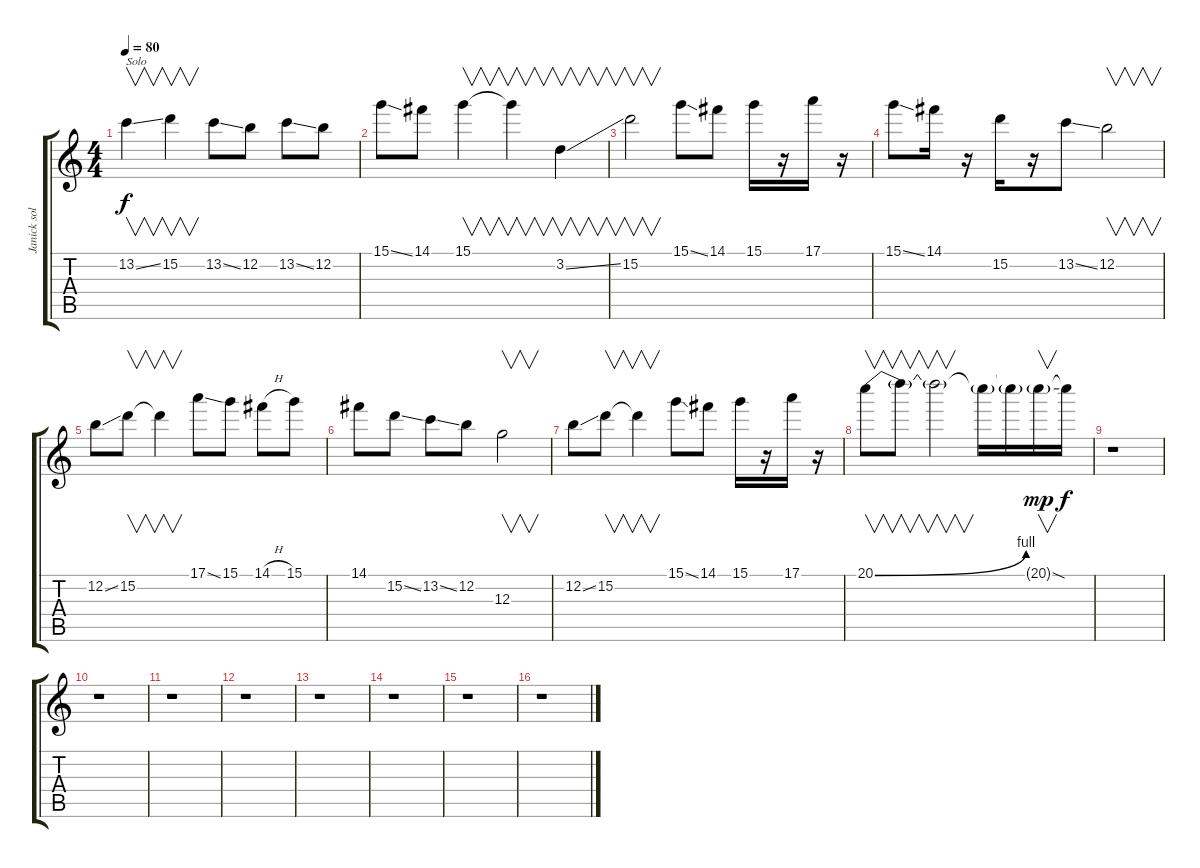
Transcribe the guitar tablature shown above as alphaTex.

\track ("Janick solo" "Janick sol") {instrument distortionguitar}
\staff {score tabs}
\tuning (E4 B3 G3 D3 A2 E2) {hide}
\ts (4 4)
\tempo 80
\clef g2
\ks c
13.2{ss}.4{v txt "Solo" dy f} 15.2.4{v} 13.2{ss}.8 12.2.8 13.2{ss}.8 12.2.8 |
15.1{ss}.8 14.1.8 15.1.4{v} 15.1{t}.4{v} 3.2{ss}.4{v} |
15.2.2{v} 15.1{ss}.8 14.1.8 15.1.16 r.16 17.1.16 r.16 |
15.1{ss}.8 14.1.16 r.16 15.2.16 r.16 13.2{ss}.8 12.2.2{v} |
12.2{ss}.8 15.2.8{v} 15.2{t}.4{v} 17.1{ss}.8 15.1.8 14.1{h}.8 15.1.8 |
14.1.8 15.2{ss}.8 13.2{ss}.8 12.2.8 12.3.2{v} |
12.2{ss}.8 15.2.8{v} 15.2{t}.4{v} 15.1{ss}.8 14.1.8 15.1.16 r.16 17.1.16 r.16 |
20.1{be (bend 0 0 60 4)}.8{v} 20.1{t}.8{v} 20.1{t}.2{v} 20.1{t}.16 20.1{t}.16 20.1{ss g}.16{v dy mp} 20.1{t}.16{dy f} |
r.1 |
r.1 |
r.1 |
r.1 |
r.1 |
r.1 |
r.1 |
r.1
